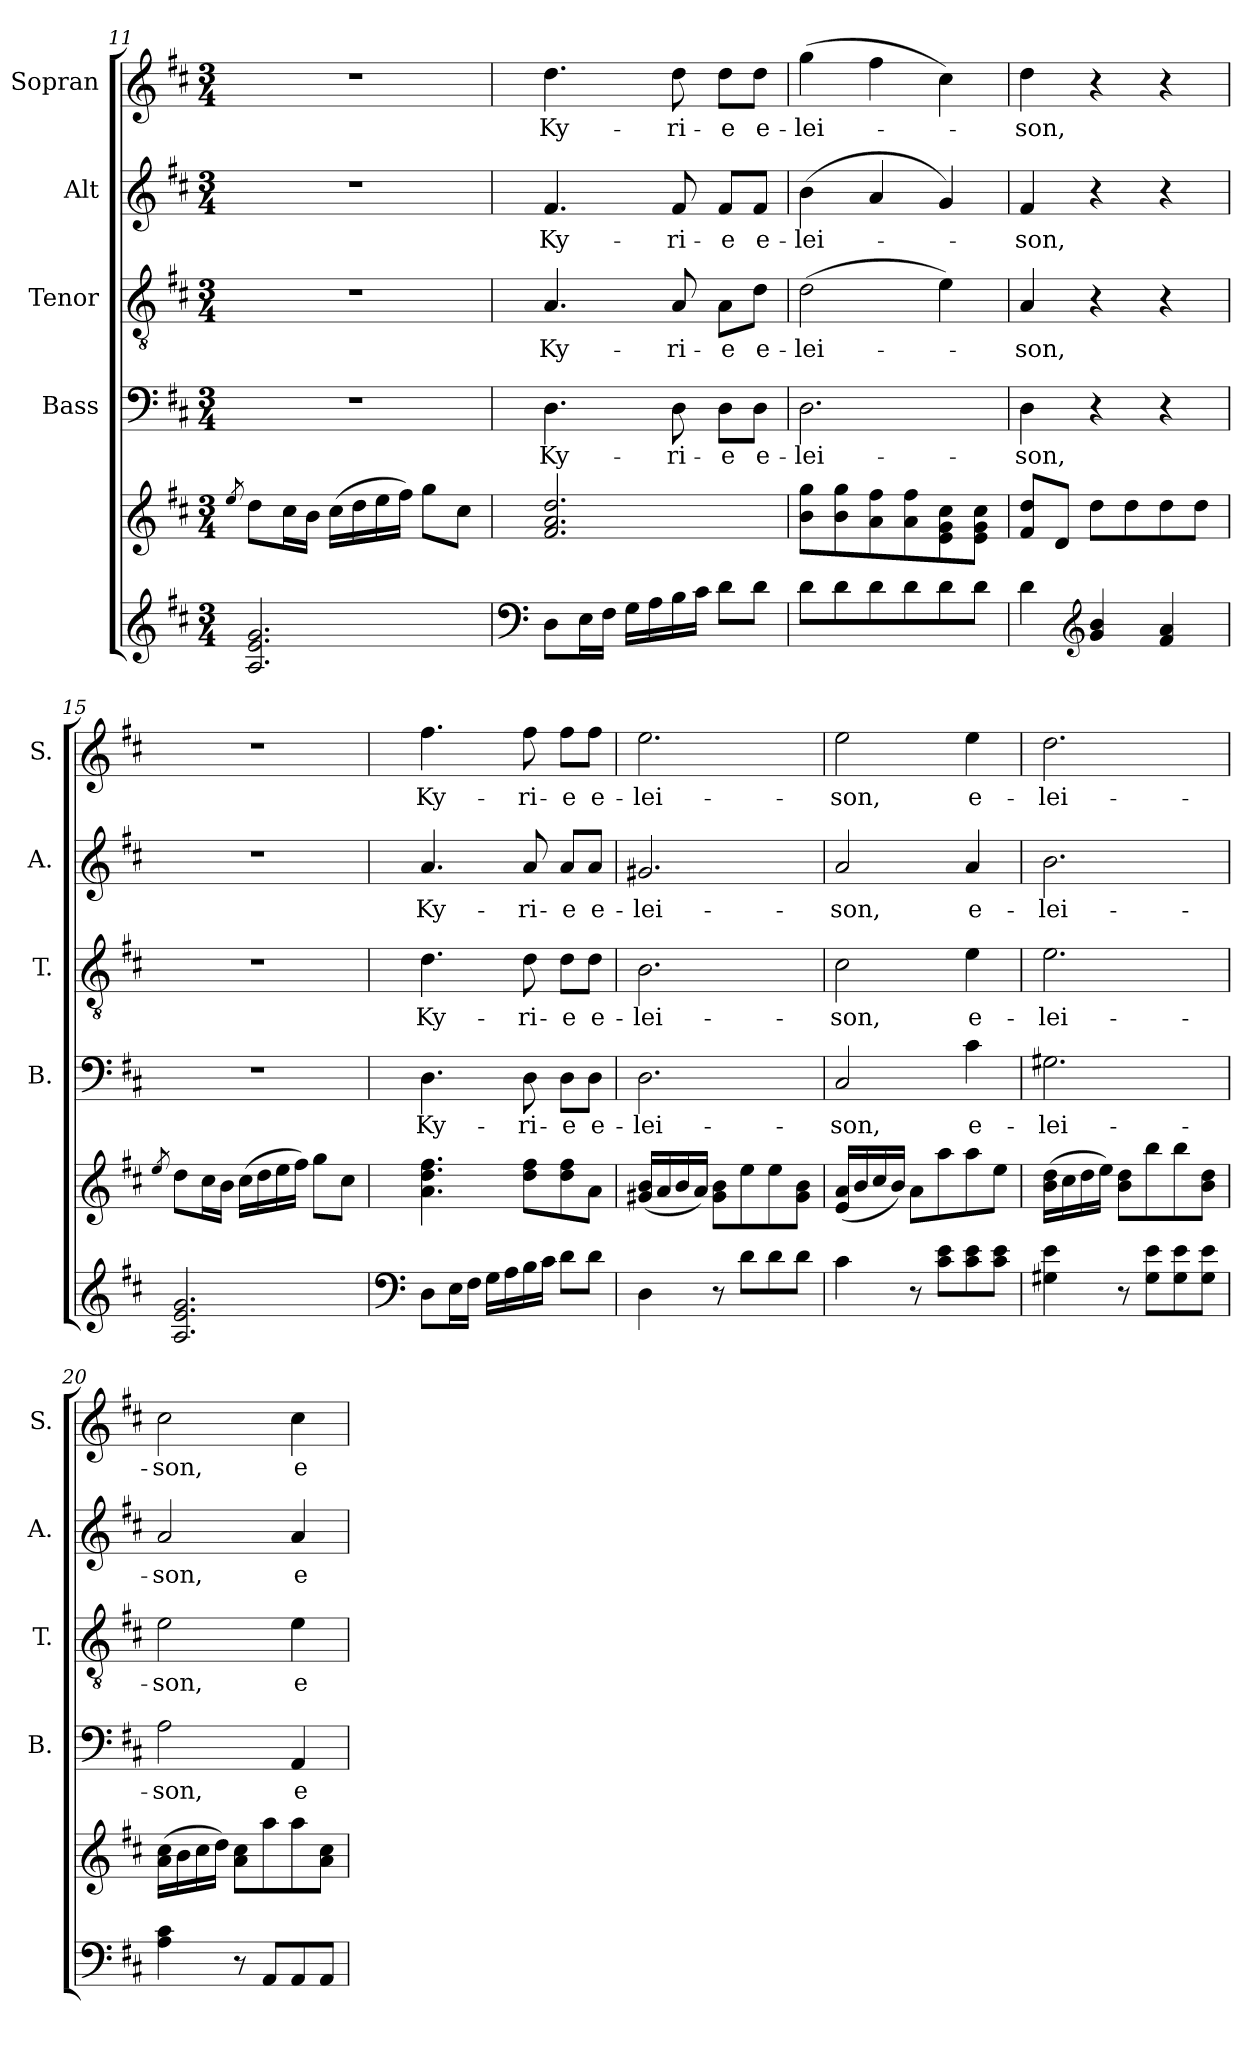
**kern	**kern	**kern	**text	**kern	**text	**kern	**text	**kern	**text
*part5	*part5	*part4	*part4	*part3	*part3	*part2	*part2	*part1	*part1
*staff6	*staff5	*staff4	*staff4	*staff3	*staff3	*staff2	*staff2	*staff1	*staff1
*	*	*I"Bass	*	*I"Tenor	*	*I"Alt	*	*I"Sopran	*
*	*	*I'B.	*	*I'T.	*	*I'A.	*	*I'S.	*
*clefG2	*clefG2	*clefF4	*	*clefGv2	*	*clefG2	*	*clefG2	*
*k[f#c#]	*k[f#c#]	*k[f#c#]	*	*k[f#c#]	*	*k[f#c#]	*	*k[f#c#]	*
*D:	*D:	*D:	*	*D:	*	*D:	*	*D:	*
*M3/4	*M3/4	*M3/4	*	*M3/4	*	*M3/4	*	*M3/4	*
=11	=11	=11	=11	=11	=11	=11	=11	=11	=11
.	8qee/	.	.	.	.	.	.	.	.
2.A/ 2.e/ 2.g/	8dd\L	2.r	.	2.r	.	2.r	.	2.r	.
.	16cc#\L	.	.	.	.	.	.	.	.
.	16b\JJ	.	.	.	.	.	.	.	.
.	(>16cc#\LL	.	.	.	.	.	.	.	.
.	16dd\	.	.	.	.	.	.	.	.
.	16ee\	.	.	.	.	.	.	.	.
.	16ff#\JJ)	.	.	.	.	.	.	.	.
.	8gg\L	.	.	.	.	.	.	.	.
.	8cc#\J	.	.	.	.	.	.	.	.
=12	=12	=12	=12	=12	=12	=12	=12	=12	=12
*clefF4	*	*	*	*	*	*	*	*	*
!	!	!	!LO:LY:b	!	!LO:LY:b	!	!LO:LY:b	!	!LO:LY:b
8D\L	2.f#/ 2.a/ 2.dd/	4.D\	Ky-	4.A/	Ky-	4.f#/	Ky-	4.dd\	Ky-
16E\L	.	.	.	.	.	.	.	.	.
16F#\JJ	.	.	.	.	.	.	.	.	.
16G\LL	.	.	.	.	.	.	.	.	.
16A\	.	.	.	.	.	.	.	.	.
!	!	!	!LO:LY:b	!	!LO:LY:b	!	!LO:LY:b	!	!LO:LY:b
16B\	.	8D\	-ri-	8A/	-ri-	8f#/	-ri-	8dd\	-ri-
16c#\JJ	.	.	.	.	.	.	.	.	.
!	!	!	!LO:LY:b	!	!LO:LY:b	!	!LO:LY:b	!	!LO:LY:b
8d\L	.	8D\L	-e	8A\L	-e	8f#/L	-e	8dd\L	-e
!	!	!	!LO:LY:b	!	!LO:LY:b	!	!LO:LY:b	!	!LO:LY:b
8d\J	.	8D\J	e-	8d\J	e-	8f#/J	e-	8dd\J	e-
=13	=13	=13	=13	=13	=13	=13	=13	=13	=13
!	!	!	!LO:LY:b	!	!LO:LY:b	!	!LO:LY:b	!	!LO:LY:b
8d\L	8b\ 8gg\L	2.D\	-lei-	(>2d\	-lei-	(>4b\	-lei-	(>4gg\	-lei-
8d\	8b\ 8gg\	.	.	.	.	.	.	.	.
8d\	8a\ 8ff#\	.	.	.	.	4a/	.	4ff#\	.
8d\	8a\ 8ff#\	.	.	.	.	.	.	.	.
8d\	8e\ 8g\ 8cc#\	.	.	4e\)	.	4g/)	.	4cc#\)	.
8d\J	8e\ 8g\ 8cc#\J	.	.	.	.	.	.	.	.
=14	=14	=14	=14	=14	=14	=14	=14	=14	=14
!	!	!	!LO:LY:b	!	!LO:LY:b	!	!LO:LY:b	!	!LO:LY:b
4d\	8f#/ 8dd/L	4D\	-son,	4A/	-son,	4f#/	-son,	4dd\	-son,
.	8d/J	.	.	.	.	.	.	.	.
*clefG2	*	*	*	*	*	*	*	*	*
4g/ 4b/	8dd\L	4r	.	4r	.	4r	.	4r	.
.	8dd\	.	.	.	.	.	.	.	.
4f#/ 4a/	8dd\	4r	.	4r	.	4r	.	4r	.
.	8dd\J	.	.	.	.	.	.	.	.
=15	=15	=15	=15	=15	=15	=15	=15	=15	=15
.	8qee/	.	.	.	.	.	.	.	.
2.A/ 2.e/ 2.g/	8dd\L	2.r	.	2.r	.	2.r	.	2.r	.
.	16cc#\L	.	.	.	.	.	.	.	.
.	16b\JJ	.	.	.	.	.	.	.	.
.	(>16cc#\LL	.	.	.	.	.	.	.	.
.	16dd\	.	.	.	.	.	.	.	.
.	16ee\	.	.	.	.	.	.	.	.
.	16ff#\JJ)	.	.	.	.	.	.	.	.
.	8gg\L	.	.	.	.	.	.	.	.
.	8cc#\J	.	.	.	.	.	.	.	.
!!LO:LB:g=z
=16	=16	=16	=16	=16	=16	=16	=16	=16	=16
*clefF4	*	*	*	*	*	*	*	*	*
!	!	!	!LO:LY:b	!	!LO:LY:b	!	!LO:LY:b	!	!LO:LY:b
8D\L	4.a\ 4.dd\ 4.ff#\	4.D\	Ky-	4.d\	Ky-	4.a/	Ky-	4.ff#\	Ky-
16E\L	.	.	.	.	.	.	.	.	.
16F#\JJ	.	.	.	.	.	.	.	.	.
16G\LL	.	.	.	.	.	.	.	.	.
16A\	.	.	.	.	.	.	.	.	.
!	!	!	!LO:LY:b	!	!LO:LY:b	!	!LO:LY:b	!	!LO:LY:b
16B\	8dd\ 8ff#\L	8D\	-ri-	8d\	-ri-	8a/	-ri-	8ff#\	-ri-
16c#\JJ	.	.	.	.	.	.	.	.	.
!	!	!	!LO:LY:b	!	!LO:LY:b	!	!LO:LY:b	!	!LO:LY:b
8d\L	8dd\ 8ff#\	8D\L	-e	8d\L	-e	8a/L	-e	8ff#\L	-e
!	!	!	!LO:LY:b	!	!LO:LY:b	!	!LO:LY:b	!	!LO:LY:b
8d\J	8a\J	8D\J	e-	8d\J	e-	8a/J	e-	8ff#\J	e-
=17	=17	=17	=17	=17	=17	=17	=17	=17	=17
!	!	!	!LO:LY:b	!	!LO:LY:b	!	!LO:LY:b	!	!LO:LY:b
4D\	(<16g#X/ 16b/LL	2.D\	-lei-	2.B\	-lei-	2.g#X/	-lei-	2.ee\	-lei-
.	16a/	.	.	.	.	.	.	.	.
.	16b/	.	.	.	.	.	.	.	.
.	16a/JJ)	.	.	.	.	.	.	.	.
8r	8g#\ 8b\L	.	.	.	.	.	.	.	.
8d\L	8ee\	.	.	.	.	.	.	.	.
8d\	8ee\	.	.	.	.	.	.	.	.
8d\J	8g#\ 8b\J	.	.	.	.	.	.	.	.
=18	=18	=18	=18	=18	=18	=18	=18	=18	=18
!	!	!	!LO:LY:b	!	!LO:LY:b	!	!LO:LY:b	!	!LO:LY:b
4c#\	(<16e/ 16a/LL	2C#/	-son,	2c#\	-son,	2a/	-son,	2ee\	-son,
.	16b/	.	.	.	.	.	.	.	.
.	16cc#/	.	.	.	.	.	.	.	.
.	16b/JJ)	.	.	.	.	.	.	.	.
8r	8a\L	.	.	.	.	.	.	.	.
8c#\ 8e\L	8aa\	.	.	.	.	.	.	.	.
!	!	!	!LO:LY:b	!	!LO:LY:b	!	!LO:LY:b	!	!LO:LY:b
8c#\ 8e\	8aa\	4c#\	e-	4e\	e-	4a/	e-	4ee\	e-
8c#\ 8e\J	8ee\J	.	.	.	.	.	.	.	.
=19	=19	=19	=19	=19	=19	=19	=19	=19	=19
!	!	!	!LO:LY:b	!	!LO:LY:b	!	!LO:LY:b	!	!LO:LY:b
4G#X\ 4e\	(>16b\ 16dd\LL	2.G#X\	-lei-	2.e\	-lei-	2.b\	-lei-	2.dd\	-lei-
.	16cc#\	.	.	.	.	.	.	.	.
.	16dd\	.	.	.	.	.	.	.	.
.	16ee\JJ)	.	.	.	.	.	.	.	.
8r	8b\ 8dd\L	.	.	.	.	.	.	.	.
8G#\ 8e\L	8bb\	.	.	.	.	.	.	.	.
8G#\ 8e\	8bb\	.	.	.	.	.	.	.	.
8G#\ 8e\J	8b\ 8dd\J	.	.	.	.	.	.	.	.
=20	=20	=20	=20	=20	=20	=20	=20	=20	=20
!	!	!	!LO:LY:b	!	!LO:LY:b	!	!LO:LY:b	!	!LO:LY:b
4A\ 4c#\	(>16a\ 16cc#\LL	2A\	-son,	2e\	-son,	2a/	-son,	2cc#\	-son,
.	16b\	.	.	.	.	.	.	.	.
.	16cc#\	.	.	.	.	.	.	.	.
.	16dd\JJ)	.	.	.	.	.	.	.	.
8r	8a\ 8cc#\L	.	.	.	.	.	.	.	.
8AA/L	8aa\	.	.	.	.	.	.	.	.
!	!	!	!LO:LY:b	!	!LO:LY:b	!	!LO:LY:b	!	!LO:LY:b
8AA/	8aa\	4AA/	e-	4e\	e-	4a/	e-	4cc#\	e-
8AA/J	8a\ 8cc#\J	.	.	.	.	.	.	.	.
=	=	=	=	=	=	=	=	=	=
*-	*-	*-	*-	*-	*-	*-	*-	*-	*-
